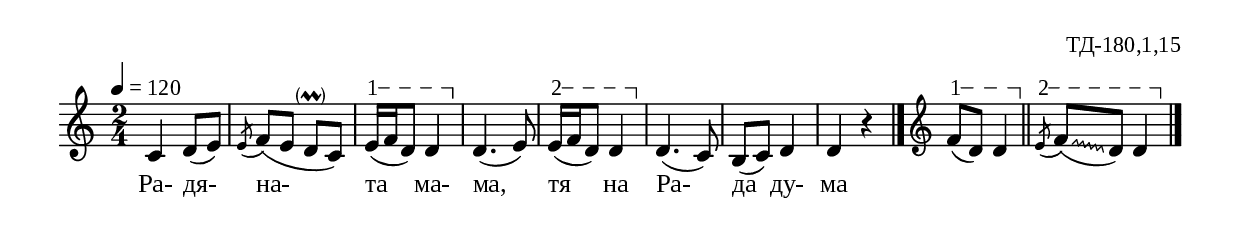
%{
TD_180_1_15
%}

\include "td-preamble.ly"

\score {
\relative c' {
 \tempo 4 = 120
  \time 2/4
c4 d8( e )
\parS
\acciaccatura e8 f( e d-\parenthesize-\prall c) 
\varA
e16\startTextSpan( f d8) d4\stopTextSpan
d4.( e8) 
\varB
e16\startTextSpan( f d8) d4\stopTextSpan %%\break
 d4.( c8) b( c) d4 d r4  
\bar "|."
\endm
 \varA
 f8\startTextSpan([ d)] d4\stopTextSpan  \bar "||"
\varB
   \override Glissando #'style = #'zigzag
 \acciaccatura e8\startTextSpan \noteFi f\glissando( d) d4\stopTextSpan  
 \bar "|."
}
\addlyrics { Ра- дя- на- та ма- ма, тя на Ра- да ду- ма }
\layout {
  indent = #0
  line-width = 190\mm
  ragged-right=##f
 %%   ragged-last = ##t
	}
%
\midi { 
	\context {
		\Score
		tempoWholesPerMinute = #(ly:make-moment 120 4)
		}
	}
}

\header{
%%  title = "Радяната мама"
  composer = "ТД-180,1,15"
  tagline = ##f
}


